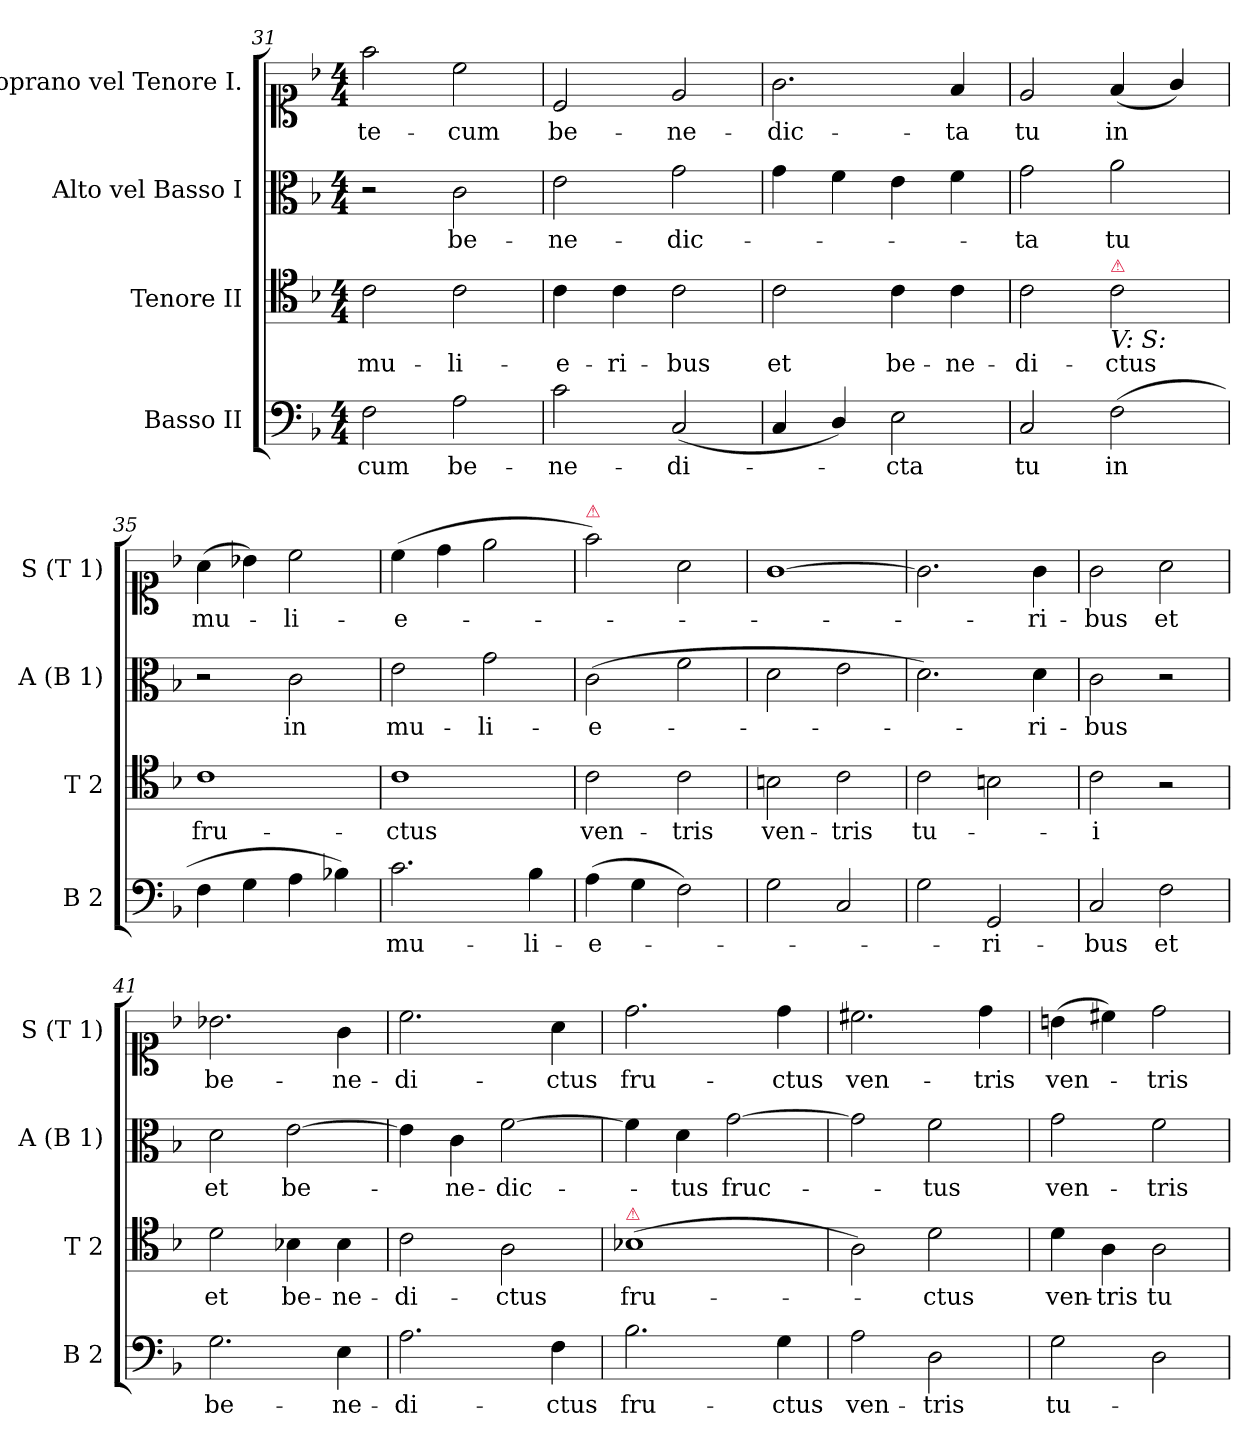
**kern	**text	**kern	**text	**kern	**text	**kern	**text
*part4	*part4	*part3	*part3	*part2	*part2	*part1	*part1
*staff4	*staff4	*staff3	*staff3	*staff2	*staff2	*staff1	*staff1
*I"Basso II	*	*I"Tenore II	*	*I"Alto vel Basso I	*	*I"Soprano vel Tenore I.	*
*I'B 2	*	*I'T 2	*	*I'A (B 1)	*	*I'S (T 1)	*
*clefF4	*	*clefC4	*	*clefC3	*	*clefC1	*
*k[b-]	*	*k[b-]	*	*k[b-]	*	*k[b-]	*
*F:	*	*F:	*	*F:	*	*F:	*
*M4/4	*	*M4/4	*	*M4/4	*	*M4/4	*
=31	=31	=31	=31	=31	=31	=31	=31
2F\	-cum	2c\	mu-	2r	.	2ff\	te-
2A\	be-	2c\	-li-	2c\	be-	2cc\	-cum
=32	=32	=32	=32	=32	=32	=32	=32
2c\	-ne-	4c\	-e-	2e\	-ne-	2c/	be-
.	.	4c\	-ri-	.	.	.	.
(<2C/	-di-	2c\	-bus	2g\	-dic-	2e/	-ne-
=33	=33	=33	=33	=33	=33	=33	=33
4C/	.	2c\	et	4g\	.	2.g\	-dic-
4D/)	.	.	.	4f\	.	.	.
2E\	-cta	4c\	be-	4e\	.	.	.
.	.	4c\	-ne-	4f\	.	4f/	-ta
=34	=34	=34	=34	=34	=34	=34	=34
2C/	tu	2c\	-di-	2g\	-ta	2e/	tu
!	!	!LO:TX:a:color=crimson:t=⚠	!	!	!	!	!
!	!	!LO:TX:b:i:t=V&colon; S&colon;	!	!	!	!	!
(>2F\	in	2c\	-ctus	2a\	tu	(<4f/	in
.	.	.	.	.	.	4g/)	.
=35	=35	=35	=35	=35	=35	=35	=35
4F\	.	1c	fru-	2r	.	(>4a\	mu-
4G\	.	.	.	.	.	4b-X\)	.
4A\	.	.	.	2c\	in	2cc\	-li-
4B-X\)	.	.	.	.	.	.	.
=36	=36	=36	=36	=36	=36	=36	=36
2.c\	mu-	1c	-ctus	2e\	mu-	(>4cc\	-e-
.	.	.	.	.	.	4dd\	.
.	.	.	.	2g\	-li-	2ee\	.
4B-\	-li-	.	.	.	.	.	.
=37	=37	=37	=37	=37	=37	=37	=37
!	!	!	!	!	!	!LO:TX:a:color=crimson:t=⚠	!
(>4A\	-e-	2c\	ven-	(>2c\	-e-	2ff\)	.
4G\	.	.	.	.	.	.	.
2F\)	.	2c\	-tris	2f\	.	2a\	.
=38	=38	=38	=38	=38	=38	=38	=38
2G\	.	2Bn\	ven-	2d\	.	[1g	.
2C/	.	2c\	-tris	2e\	.	.	.
=39	=39	=39	=39	=39	=39	=39	=39
2G\	.	2c\	tu-	2.d\)	.	2.g\]	.
2GG/	-ri-	2Bn\	.	.	.	.	.
.	.	.	.	4d\	-ri-	4g\	-ri-
=40	=40	=40	=40	=40	=40	=40	=40
2C/	-bus	2c\	-i	2c\	-bus	2g\	-bus
2F\	et	2r	.	2r	.	2a\	et
=41	=41	=41	=41	=41	=41	=41	=41
2.G\	be-	2d\	et	2d\	et	2.b-X\	be-
.	.	4B-X\	be-	[2e\	be-	.	.
4E\	-ne-	4B-\	-ne-	.	.	4g\	-ne-
=42	=42	=42	=42	=42	=42	=42	=42
2.A\	-di-	2c\	-di-	4e\]	.	2.cc\	-di-
.	.	.	.	4c\	-ne-	.	.
.	.	2A\	-ctus	[2f\	-dic-	.	.
4F\	-ctus	.	.	.	.	4a\	-ctus
=43	=43	=43	=43	=43	=43	=43	=43
!	!	!LO:TX:a:color=crimson:t=⚠	!	!	!	!	!
2.B-\	fru-	(>1B-X	fru-	4f\]	.	2.dd\	fru-
.	.	.	.	4d\	-tus	.	.
.	.	.	.	[2g\	fruc-	.	.
4G\	-ctus	.	.	.	.	4dd\	-ctus
=44	=44	=44	=44	=44	=44	=44	=44
2A\	ven-	2A\)	.	2g\]	.	2.cc#X\	ven-
2D\	-tris	2d\	-ctus	2f\	-tus	.	.
.	.	.	.	.	.	4dd\	-tris
=45	=45	=45	=45	=45	=45	=45	=45
2G\	tu-	4d\	ven-	2g\	ven-	(>4bn\	ven-
.	.	4A\	-tris	.	.	4cc#X\)	.
2D\	.	2A\	tu-	2f\	-tris	2dd\	-tris
=	=	=	=	=	=	=	=
*-	*-	*-	*-	*-	*-	*-	*-
